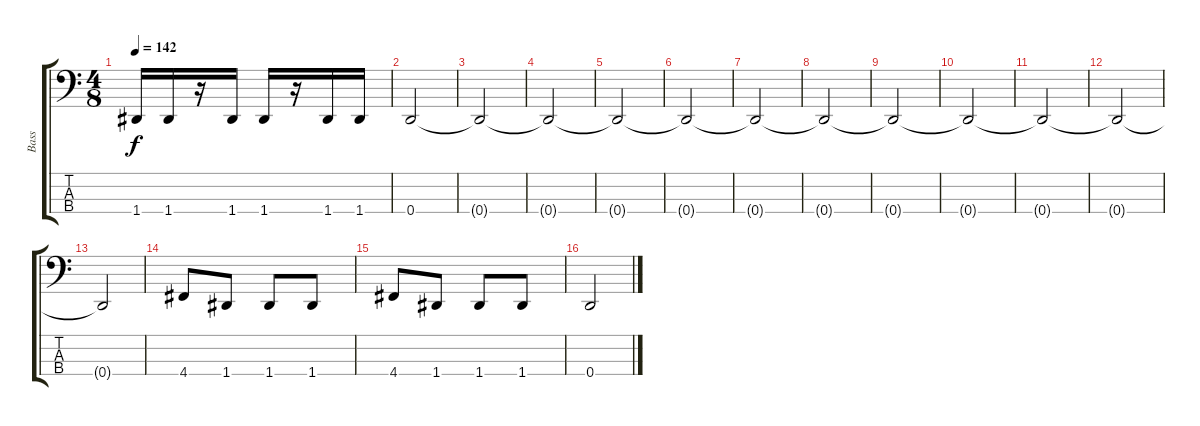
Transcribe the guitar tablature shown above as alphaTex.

\track ("Bass" "Bass") {instrument electricbassfinger}
\staff {score tabs}
\tuning (G2 D2 A1 D1) {hide}
\ts (4 8)
\tempo 142
\clef f4
\ks c
1.4.16{dy f} 1.4.16 r.16 1.4.16 1.4.16 r.16 1.4.16 1.4.16 |
0.4.2 |
0.4{t}.2 |
0.4{t}.2 |
0.4{t}.2 |
0.4{t}.2 |
0.4{t}.2 |
0.4{t}.2 |
0.4{t}.2 |
0.4{t}.2 |
0.4{t}.2 |
0.4{t}.2 |
0.4{t}.2 |
4.4.8 1.4.8 1.4.8 1.4.8 |
4.4.8 1.4.8 1.4.8 1.4.8 |
0.4.2
